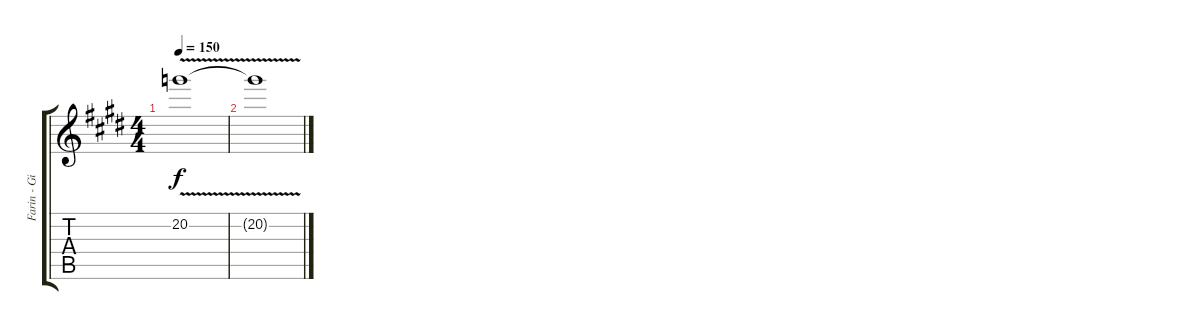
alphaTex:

\track ("Farin - Gitarre Solo" "Farin - Gi") {instrument overdrivenguitar}
\staff {score tabs}
\tuning (E4 B3 G3 D3 A2 E2) {hide}
\ts (4 4)
\tempo 150
\clef g2
\ks e
20.2{v}.1{dy f} |
20.2{t}.1
